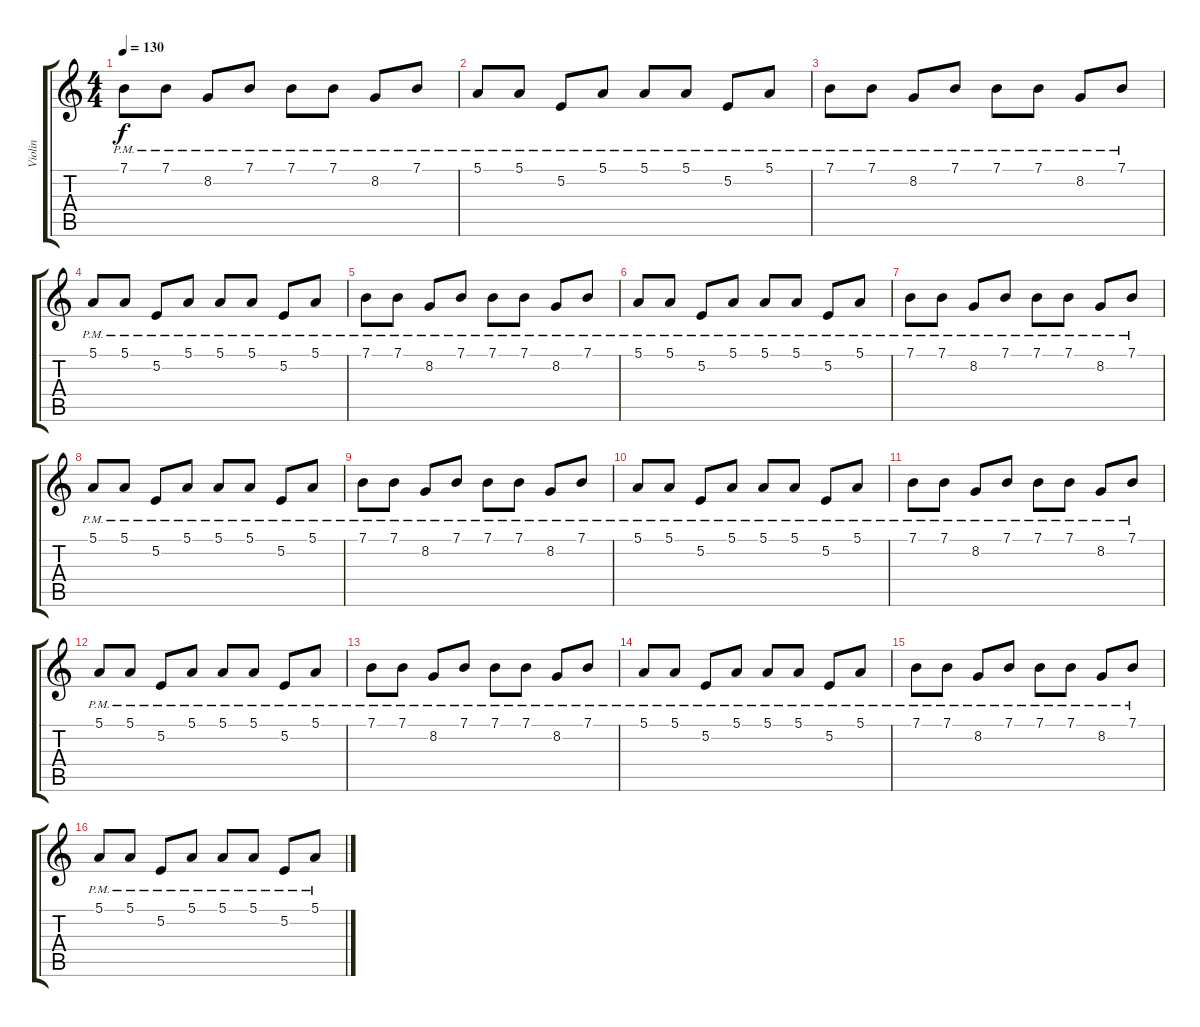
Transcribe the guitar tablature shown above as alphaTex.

\track ("Violin" "Violin") {instrument violin}
\staff {score tabs}
\tuning (E4 B3 G3 D3 A2 E2) {hide}
\ts (4 4)
\tempo 130
\clef g2
\ks c
7.1{pm}.8{dy f} 7.1{pm}.8 8.2{pm}.8 7.1{pm}.8 7.1{pm}.8 7.1{pm}.8 8.2{pm}.8 7.1{pm}.8 |
5.1{pm}.8 5.1{pm}.8 5.2{pm}.8 5.1{pm}.8 5.1{pm}.8 5.1{pm}.8 5.2{pm}.8 5.1{pm}.8 |
7.1{pm}.8 7.1{pm}.8 8.2{pm}.8 7.1{pm}.8 7.1{pm}.8 7.1{pm}.8 8.2{pm}.8 7.1{pm}.8 |
5.1{pm}.8 5.1{pm}.8 5.2{pm}.8 5.1{pm}.8 5.1{pm}.8 5.1{pm}.8 5.2{pm}.8 5.1{pm}.8 |
7.1{pm}.8 7.1{pm}.8 8.2{pm}.8 7.1{pm}.8 7.1{pm}.8 7.1{pm}.8 8.2{pm}.8 7.1{pm}.8 |
5.1{pm}.8 5.1{pm}.8 5.2{pm}.8 5.1{pm}.8 5.1{pm}.8 5.1{pm}.8 5.2{pm}.8 5.1{pm}.8 |
7.1{pm}.8 7.1{pm}.8 8.2{pm}.8 7.1{pm}.8 7.1{pm}.8 7.1{pm}.8 8.2{pm}.8 7.1{pm}.8 |
5.1{pm}.8 5.1{pm}.8 5.2{pm}.8 5.1{pm}.8 5.1{pm}.8 5.1{pm}.8 5.2{pm}.8 5.1{pm}.8 |
7.1{pm}.8 7.1{pm}.8 8.2{pm}.8 7.1{pm}.8 7.1{pm}.8 7.1{pm}.8 8.2{pm}.8 7.1{pm}.8 |
5.1{pm}.8 5.1{pm}.8 5.2{pm}.8 5.1{pm}.8 5.1{pm}.8 5.1{pm}.8 5.2{pm}.8 5.1{pm}.8 |
7.1{pm}.8 7.1{pm}.8 8.2{pm}.8 7.1{pm}.8 7.1{pm}.8 7.1{pm}.8 8.2{pm}.8 7.1{pm}.8 |
5.1{pm}.8 5.1{pm}.8 5.2{pm}.8 5.1{pm}.8 5.1{pm}.8 5.1{pm}.8 5.2{pm}.8 5.1{pm}.8 |
7.1{pm}.8 7.1{pm}.8 8.2{pm}.8 7.1{pm}.8 7.1{pm}.8 7.1{pm}.8 8.2{pm}.8 7.1{pm}.8 |
5.1{pm}.8 5.1{pm}.8 5.2{pm}.8 5.1{pm}.8 5.1{pm}.8 5.1{pm}.8 5.2{pm}.8 5.1{pm}.8 |
7.1{pm}.8 7.1{pm}.8 8.2{pm}.8 7.1{pm}.8 7.1{pm}.8 7.1{pm}.8 8.2{pm}.8 7.1{pm}.8 |
5.1{pm}.8 5.1{pm}.8 5.2{pm}.8 5.1{pm}.8 5.1{pm}.8 5.1{pm}.8 5.2{pm}.8 5.1{pm}.8
